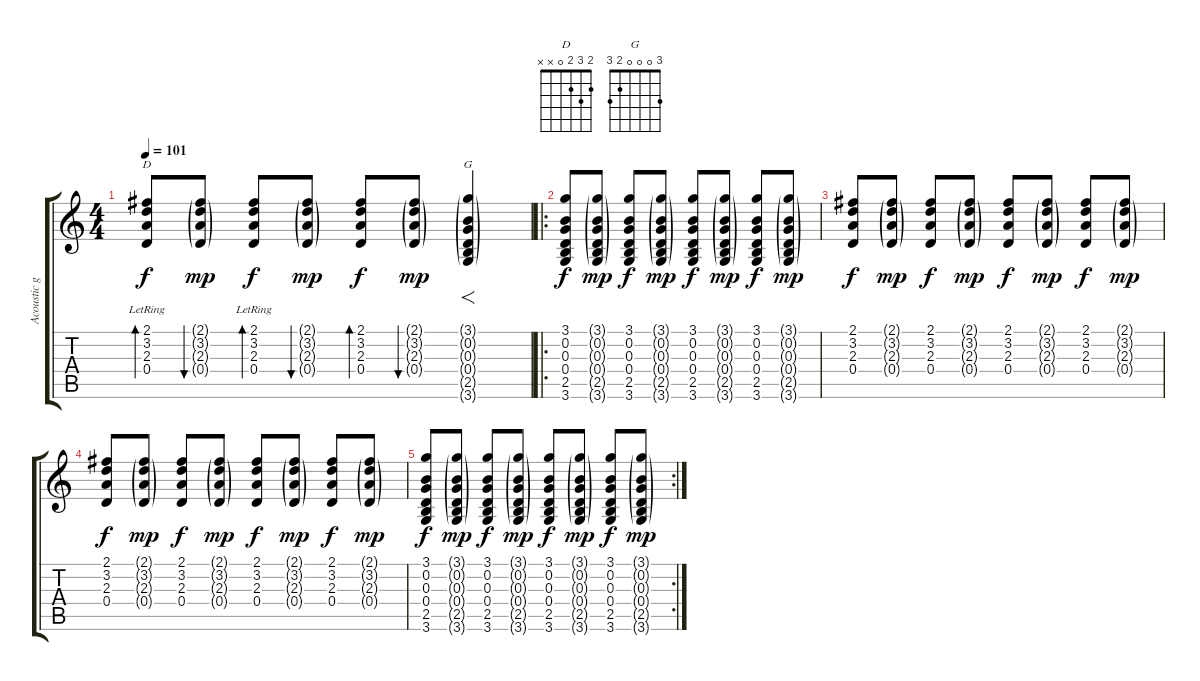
\track ("Acoustic guitar (steel)" "Acoustic g") {instrument acousticguitarsteel}
\staff {score tabs}
\tuning (E4 B3 G3 D3 A2 E2) {hide}
\chord ("D" 2 3 2 0 x x)
\chord ("G" 3 0 0 0 2 3)
\ts (4 4)
\tempo 101
\clef g2
\ks c
(2.1 3.2{lr} 2.3{lr} 0.4{lr}).8{bd 60 ch "D" dy f} (2.1{g} 3.2{g} 2.3{g} 0.4{g}).8{bu 60 dy mp} (2.1{lr} 3.2{lr} 2.3{lr} 0.4{lr}).8{bd 60 dy f} (2.1{g} 3.2{g} 2.3{g} 0.4{g}).8{bu 60 dy mp} (2.1 3.2 2.3 0.4).8{bd 60 dy f} (2.1{g} 3.2{g} 2.3{g} 0.4{g}).8{bu 60 dy mp} (3.1{g} 0.2{g} 0.3{g} 0.4{g} 2.5{g} 3.6{g}).4{f ch "G"} |
\ro
(3.1 0.2 0.3 0.4 2.5 3.6).8{dy f} (3.1{g} 0.2{g} 0.3{g} 0.4{g} 2.5{g} 3.6{g}).8{dy mp} (3.1 0.2 0.3 0.4 2.5 3.6).8{dy f} (3.1{g} 0.2{g} 0.3{g} 0.4{g} 2.5{g} 3.6{g}).8{dy mp} (3.1 0.2 0.3 0.4 2.5 3.6).8{dy f} (3.1{g} 0.2{g} 0.3{g} 0.4{g} 2.5{g} 3.6{g}).8{dy mp} (3.1 0.2 0.3 0.4 2.5 3.6).8{dy f} (3.1{g} 0.2{g} 0.3{g} 0.4{g} 2.5{g} 3.6{g}).8{dy mp} |
(2.1 3.2 2.3 0.4).8{dy f} (2.1{g} 3.2{g} 2.3{g} 0.4{g}).8{dy mp} (2.1 3.2 2.3 0.4).8{dy f} (2.1{g} 3.2{g} 2.3{g} 0.4{g}).8{dy mp} (2.1 3.2 2.3 0.4).8{dy f} (2.1{g} 3.2{g} 2.3{g} 0.4{g}).8{dy mp} (2.1 3.2 2.3 0.4).8{dy f} (2.1{g} 3.2{g} 2.3{g} 0.4{g}).8{dy mp} |
(2.1 3.2 2.3 0.4).8{dy f} (2.1{g} 3.2{g} 2.3{g} 0.4{g}).8{dy mp} (2.1 3.2 2.3 0.4).8{dy f} (2.1{g} 3.2{g} 2.3{g} 0.4{g}).8{dy mp} (2.1 3.2 2.3 0.4).8{dy f} (2.1{g} 3.2{g} 2.3{g} 0.4{g}).8{dy mp} (2.1 3.2 2.3 0.4).8{dy f} (2.1{g} 3.2{g} 2.3{g} 0.4{g}).8{dy mp} |
\rc 2
(3.1 0.2 0.3 0.4 2.5 3.6).8{dy f} (3.1{g} 0.2{g} 0.3{g} 0.4{g} 2.5{g} 3.6{g}).8{dy mp} (3.1 0.2 0.3 0.4 2.5 3.6).8{dy f} (3.1{g} 0.2{g} 0.3{g} 0.4{g} 2.5{g} 3.6{g}).8{dy mp} (3.1 0.2 0.3 0.4 2.5 3.6).8{dy f} (3.1{g} 0.2{g} 0.3{g} 0.4{g} 2.5{g} 3.6{g}).8{dy mp} (3.1 0.2 0.3 0.4 2.5 3.6).8{dy f} (3.1{g} 0.2{g} 0.3{g} 0.4{g} 2.5{g} 3.6{g}).8{dy mp}
